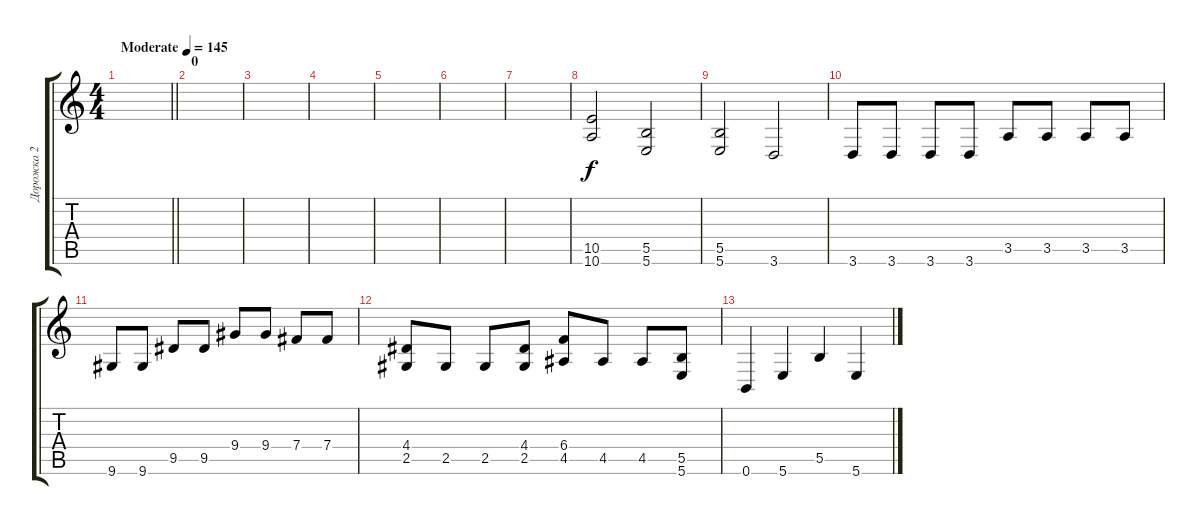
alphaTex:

\track ("Дорожка 2" "Дорожка 2") {instrument distortionguitar}
\staff {score tabs}
\tuning (Db4 Ab3 E3 B2 Gb2 B1) {hide}
\ts (4 4)
\tempo (145 "Moderate")
\clef g2
\barLineRight lightlight
\ks c
|
\section ("" "0")
|
|
|
|
|
|
(10.5 10.6).2 (5.5 5.6).2 |
(5.5 5.6).2 3.6.2 |
3.6.8 3.6.8 3.6.8 3.6.8 3.5.8 3.5.8 3.5.8 3.5.8 |
9.6.8 9.6.8 9.5.8 9.5.8 9.4.8 9.4.8 7.4.8 7.4.8 |
(4.4 2.5).8 2.5.8 2.5.8 (4.4 2.5).8 (6.4 4.5).8 4.5.8 4.5.8 (5.5 5.6).8 |
0.6.4 5.6.4 5.5.4 5.6.4
